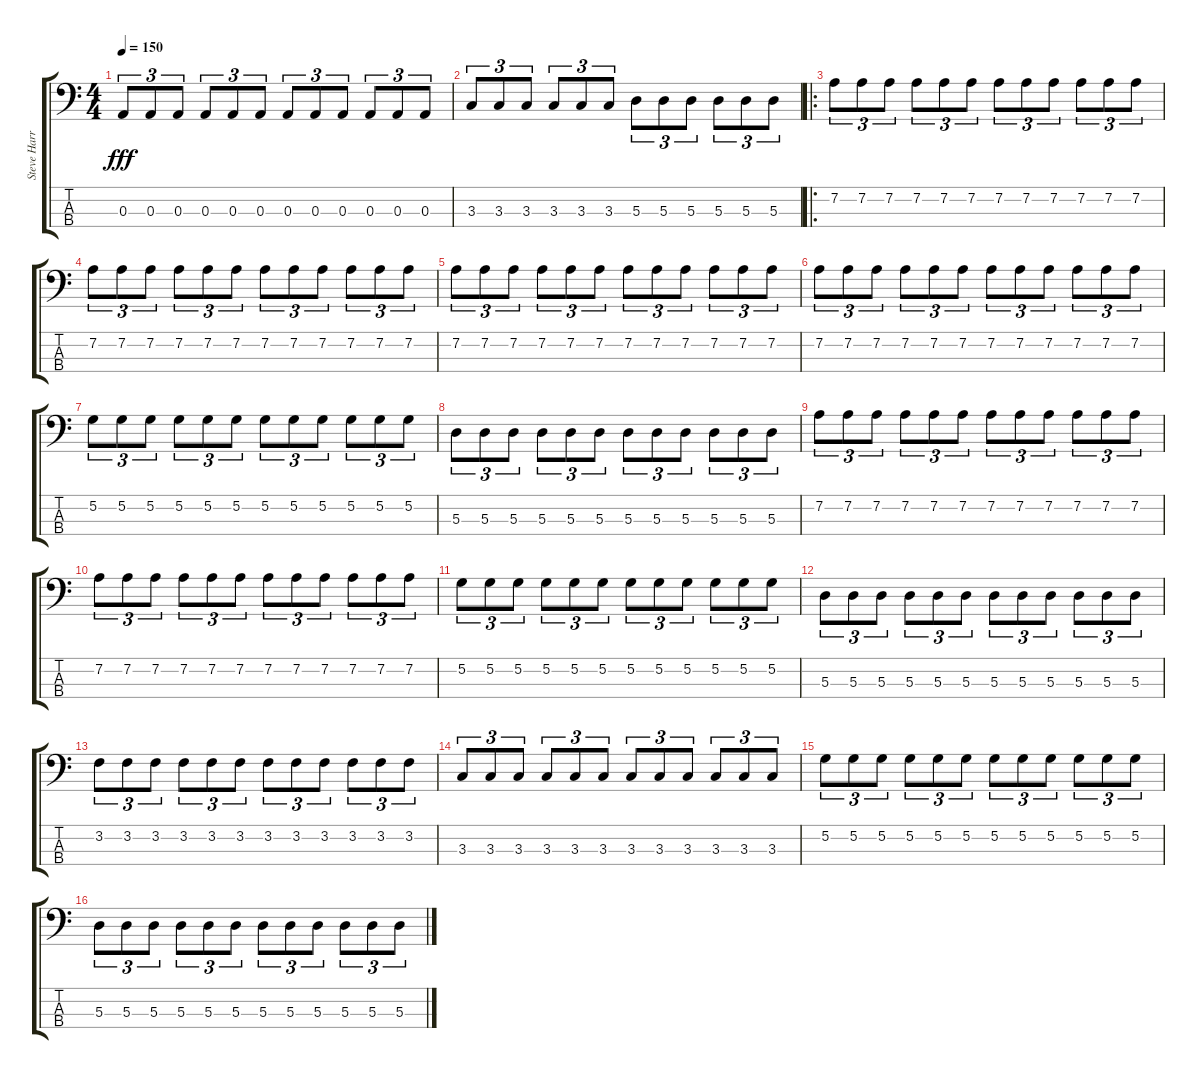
\track ("Steve Harris" "Steve Harr") {instrument electricbassfinger}
\staff {score tabs}
\tuning (G2 D2 A1 E1) {hide}
\ts (4 4)
\tempo 150
\clef f4
\ks c
0.3.8{tu (3 2) dy fff} 0.3.8{tu (3 2)} 0.3.8{tu (3 2)} 0.3.8{tu (3 2)} 0.3.8{tu (3 2)} 0.3.8{tu (3 2)} 0.3.8{tu (3 2)} 0.3.8{tu (3 2)} 0.3.8{tu (3 2)} 0.3.8{tu (3 2)} 0.3.8{tu (3 2)} 0.3.8{tu (3 2)} |
3.3.8{tu (3 2)} 3.3.8{tu (3 2)} 3.3.8{tu (3 2)} 3.3.8{tu (3 2)} 3.3.8{tu (3 2)} 3.3.8{tu (3 2)} 5.3.8{tu (3 2)} 5.3.8{tu (3 2)} 5.3.8{tu (3 2)} 5.3.8{tu (3 2)} 5.3.8{tu (3 2)} 5.3.8{tu (3 2)} |
\ro
7.2.8{tu (3 2)} 7.2.8{tu (3 2)} 7.2.8{tu (3 2)} 7.2.8{tu (3 2)} 7.2.8{tu (3 2)} 7.2.8{tu (3 2)} 7.2.8{tu (3 2)} 7.2.8{tu (3 2)} 7.2.8{tu (3 2)} 7.2.8{tu (3 2)} 7.2.8{tu (3 2)} 7.2.8{tu (3 2)} |
7.2.8{tu (3 2)} 7.2.8{tu (3 2)} 7.2.8{tu (3 2)} 7.2.8{tu (3 2)} 7.2.8{tu (3 2)} 7.2.8{tu (3 2)} 7.2.8{tu (3 2)} 7.2.8{tu (3 2)} 7.2.8{tu (3 2)} 7.2.8{tu (3 2)} 7.2.8{tu (3 2)} 7.2.8{tu (3 2)} |
7.2.8{tu (3 2)} 7.2.8{tu (3 2)} 7.2.8{tu (3 2)} 7.2.8{tu (3 2)} 7.2.8{tu (3 2)} 7.2.8{tu (3 2)} 7.2.8{tu (3 2)} 7.2.8{tu (3 2)} 7.2.8{tu (3 2)} 7.2.8{tu (3 2)} 7.2.8{tu (3 2)} 7.2.8{tu (3 2)} |
7.2.8{tu (3 2)} 7.2.8{tu (3 2)} 7.2.8{tu (3 2)} 7.2.8{tu (3 2)} 7.2.8{tu (3 2)} 7.2.8{tu (3 2)} 7.2.8{tu (3 2)} 7.2.8{tu (3 2)} 7.2.8{tu (3 2)} 7.2.8{tu (3 2)} 7.2.8{tu (3 2)} 7.2.8{tu (3 2)} |
5.2.8{tu (3 2)} 5.2.8{tu (3 2)} 5.2.8{tu (3 2)} 5.2.8{tu (3 2)} 5.2.8{tu (3 2)} 5.2.8{tu (3 2)} 5.2.8{tu (3 2)} 5.2.8{tu (3 2)} 5.2.8{tu (3 2)} 5.2.8{tu (3 2)} 5.2.8{tu (3 2)} 5.2.8{tu (3 2)} |
5.3.8{tu (3 2)} 5.3.8{tu (3 2)} 5.3.8{tu (3 2)} 5.3.8{tu (3 2)} 5.3.8{tu (3 2)} 5.3.8{tu (3 2)} 5.3.8{tu (3 2)} 5.3.8{tu (3 2)} 5.3.8{tu (3 2)} 5.3.8{tu (3 2)} 5.3.8{tu (3 2)} 5.3.8{tu (3 2)} |
7.2.8{tu (3 2)} 7.2.8{tu (3 2)} 7.2.8{tu (3 2)} 7.2.8{tu (3 2)} 7.2.8{tu (3 2)} 7.2.8{tu (3 2)} 7.2.8{tu (3 2)} 7.2.8{tu (3 2)} 7.2.8{tu (3 2)} 7.2.8{tu (3 2)} 7.2.8{tu (3 2)} 7.2.8{tu (3 2)} |
7.2.8{tu (3 2)} 7.2.8{tu (3 2)} 7.2.8{tu (3 2)} 7.2.8{tu (3 2)} 7.2.8{tu (3 2)} 7.2.8{tu (3 2)} 7.2.8{tu (3 2)} 7.2.8{tu (3 2)} 7.2.8{tu (3 2)} 7.2.8{tu (3 2)} 7.2.8{tu (3 2)} 7.2.8{tu (3 2)} |
5.2.8{tu (3 2)} 5.2.8{tu (3 2)} 5.2.8{tu (3 2)} 5.2.8{tu (3 2)} 5.2.8{tu (3 2)} 5.2.8{tu (3 2)} 5.2.8{tu (3 2)} 5.2.8{tu (3 2)} 5.2.8{tu (3 2)} 5.2.8{tu (3 2)} 5.2.8{tu (3 2)} 5.2.8{tu (3 2)} |
5.3.8{tu (3 2)} 5.3.8{tu (3 2)} 5.3.8{tu (3 2)} 5.3.8{tu (3 2)} 5.3.8{tu (3 2)} 5.3.8{tu (3 2)} 5.3.8{tu (3 2)} 5.3.8{tu (3 2)} 5.3.8{tu (3 2)} 5.3.8{tu (3 2)} 5.3.8{tu (3 2)} 5.3.8{tu (3 2)} |
3.2.8{tu (3 2)} 3.2.8{tu (3 2)} 3.2.8{tu (3 2)} 3.2.8{tu (3 2)} 3.2.8{tu (3 2)} 3.2.8{tu (3 2)} 3.2.8{tu (3 2)} 3.2.8{tu (3 2)} 3.2.8{tu (3 2)} 3.2.8{tu (3 2)} 3.2.8{tu (3 2)} 3.2.8{tu (3 2)} |
3.3.8{tu (3 2)} 3.3.8{tu (3 2)} 3.3.8{tu (3 2)} 3.3.8{tu (3 2)} 3.3.8{tu (3 2)} 3.3.8{tu (3 2)} 3.3.8{tu (3 2)} 3.3.8{tu (3 2)} 3.3.8{tu (3 2)} 3.3.8{tu (3 2)} 3.3.8{tu (3 2)} 3.3.8{tu (3 2)} |
5.2.8{tu (3 2)} 5.2.8{tu (3 2)} 5.2.8{tu (3 2)} 5.2.8{tu (3 2)} 5.2.8{tu (3 2)} 5.2.8{tu (3 2)} 5.2.8{tu (3 2)} 5.2.8{tu (3 2)} 5.2.8{tu (3 2)} 5.2.8{tu (3 2)} 5.2.8{tu (3 2)} 5.2.8{tu (3 2)} |
5.3.8{tu (3 2)} 5.3.8{tu (3 2)} 5.3.8{tu (3 2)} 5.3.8{tu (3 2)} 5.3.8{tu (3 2)} 5.3.8{tu (3 2)} 5.3.8{tu (3 2)} 5.3.8{tu (3 2)} 5.3.8{tu (3 2)} 5.3.8{tu (3 2)} 5.3.8{tu (3 2)} 5.3.8{tu (3 2)}
